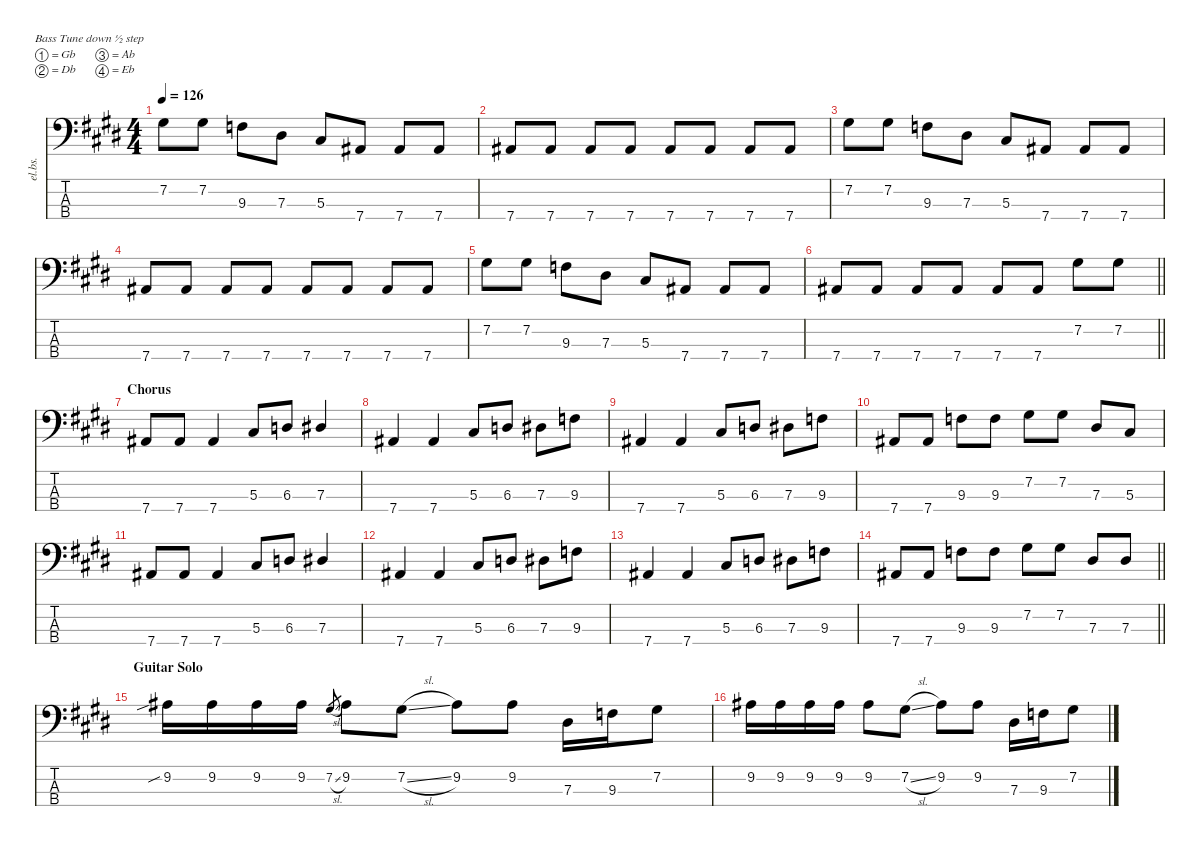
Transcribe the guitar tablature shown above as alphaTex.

\defaultSystemsLayout 4
\hideDynamics
\bracketExtendMode nobrackets
\otherSystemsTrackNameOrientation horizontal
\track ("Noel" "el.bs.") {instrument electricbassfinger}
\staff {score tabs}
\tuning (Gb2 Db2 Ab1 Eb1)
\ts (4 4)
\tempo 126
\clef f4
\ks e
7.2{acc #}.8{dy ff beam Down} 7.2{acc #}.8{beam Down} 9.3{acc forcenatural}.8{beam Down} 7.3{acc #}.8{beam Down} 5.3{acc #}.8{beam Up} 7.4{acc #}.8{beam Up} 7.4{acc #}.8{beam Up} 7.4{acc #}.8{beam Up} |
7.4{acc #}.8{beam Up} 7.4{acc #}.8{beam Up} 7.4{acc #}.8{beam Up} 7.4{acc #}.8{beam Up} 7.4{acc #}.8{beam Up} 7.4{acc #}.8{beam Up} 7.4{acc #}.8{beam Up} 7.4{acc #}.8{beam Up} |
7.2{acc #}.8{beam Down} 7.2{acc #}.8{beam Down} 9.3{acc forcenatural}.8{beam Down} 7.3{acc #}.8{beam Down} 5.3{acc #}.8{beam Up} 7.4{acc #}.8{beam Up} 7.4{acc #}.8{beam Up} 7.4{acc #}.8{beam Up} |
7.4{acc #}.8{beam Up} 7.4{acc #}.8{beam Up} 7.4{acc #}.8{beam Up} 7.4{acc #}.8{beam Up} 7.4{acc #}.8{beam Up} 7.4{acc #}.8{beam Up} 7.4{acc #}.8{beam Up} 7.4{acc #}.8{beam Up} |
7.2{acc #}.8{beam Down} 7.2{acc #}.8{beam Down} 9.3{acc forcenatural}.8{beam Down} 7.3{acc #}.8{beam Down} 5.3{acc #}.8{beam Up} 7.4{acc #}.8{beam Up} 7.4{acc #}.8{beam Up} 7.4{acc #}.8{beam Up} |
\barLineRight lightlight
7.4{acc #}.8{beam Up} 7.4{acc #}.8{beam Up} 7.4{acc #}.8{beam Up} 7.4{acc #}.8{beam Up} 7.4{acc #}.8{beam Up} 7.4{acc #}.8{beam Up} 7.2{acc #}.8{beam Down} 7.2{acc #}.8{beam Down} |
\section ("" "Chorus")
7.4{acc #}.8{beam Up} 7.4{acc #}.8{beam Up} 7.4{acc #}.4{beam Up} 5.3{acc #}.8{beam Up} 6.3{acc forcenatural}.8{beam Up} 7.3{acc #}.4{beam Up} |
7.4{acc #}.4{beam Up} 7.4{acc #}.4{beam Up} 5.3{acc #}.8{beam Up} 6.3{acc forcenatural}.8{beam Up} 7.3{acc #}.8{beam Down} 9.3{acc forcenatural}.8{beam Down} |
7.4{acc #}.4{beam Up} 7.4{acc #}.4{beam Up} 5.3{acc #}.8{beam Up} 6.3{acc forcenatural}.8{beam Up} 7.3{acc #}.8{beam Down} 9.3{acc forcenatural}.8{beam Down} |
7.4{acc #}.8{beam Up} 7.4{acc #}.8{beam Up} 9.3{acc forcenatural}.8{beam Down} 9.3{acc forcenatural}.8{beam Down} 7.2{acc #}.8{beam Down} 7.2{acc #}.8{beam Down} 7.3{acc #}.8{beam Up} 5.3{acc #}.8{beam Up} |
7.4{acc #}.8{beam Up} 7.4{acc #}.8{beam Up} 7.4{acc #}.4{beam Up} 5.3{acc #}.8{beam Up} 6.3{acc forcenatural}.8{beam Up} 7.3{acc #}.4{beam Up} |
7.4{acc #}.4{beam Up} 7.4{acc #}.4{beam Up} 5.3{acc #}.8{beam Up} 6.3{acc forcenatural}.8{beam Up} 7.3{acc #}.8{beam Down} 9.3{acc forcenatural}.8{beam Down} |
7.4{acc #}.4{beam Up} 7.4{acc #}.4{beam Up} 5.3{acc #}.8{beam Up} 6.3{acc forcenatural}.8{beam Up} 7.3{acc #}.8{beam Down} 9.3{acc forcenatural}.8{beam Down} |
\barLineRight lightlight
7.4{acc #}.8{beam Up} 7.4{acc #}.8{beam Up} 9.3{acc forcenatural}.8{beam Down} 9.3{acc forcenatural}.8{beam Down} 7.2{acc #}.8{beam Down} 7.2{acc #}.8{beam Down} 7.3{acc #}.8{beam Up} 7.3{acc #}.8{beam Up} |
\section ("" "Guitar Solo")
9.2{sib acc #}.16{beam Down} 9.2{acc #}.16{beam Down} 9.2{acc #}.16{beam Down} 9.2{acc #}.16{beam Down} 7.2{sl acc #}.8{gr dy f beam Up} 9.2{acc #}.8{dy ff beam Down} 7.2{sl acc #}.8{beam Down} 9.2{acc #}.8{beam Down} 9.2{acc #}.8{beam Down} 7.3{acc #}.16{beam Down} 9.3{acc forcenatural}.16{beam Down} 7.2{acc #}.8{beam Down} |
9.2{acc #}.16{beam Down} 9.2{acc #}.16{beam Down} 9.2{acc #}.16{beam Down} 9.2{acc #}.16{beam Down} 9.2{acc #}.8{beam Down} 7.2{sl acc #}.8{beam Down} 9.2{acc #}.8{beam Down} 9.2{acc #}.8{beam Down} 7.3{acc #}.16{beam Down} 9.3{acc forcenatural}.16{beam Down} 7.2{acc #}.8{beam Down}
